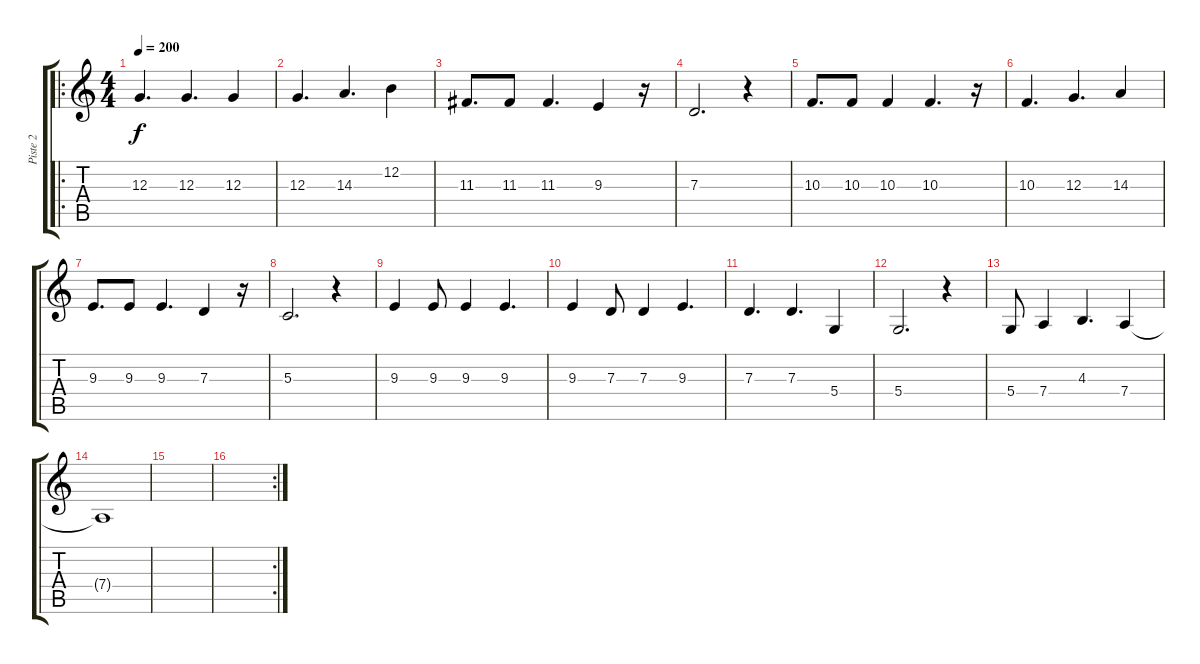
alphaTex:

\track ("Piste 2" "Piste 2") {instrument orchestralharp}
\staff {score tabs}
\tuning (E4 B3 G3 D3 A2 E2) {hide}
\ro
\ts (4 4)
\tempo 200
\clef g2
\ks c
12.3.4{d dy f} 12.3.4{d} 12.3.4 |
12.3.4{d} 14.3.4{d} 12.2.4 |
11.3.8{d} 11.3.8 11.3.4{d} 9.3.4 r.16 |
7.3.2{d} r.4 |
10.3.8{d} 10.3.8 10.3.4 10.3.4{d} r.16 |
10.3.4{d} 12.3.4{d} 14.3.4 |
9.3.8{d} 9.3.8 9.3.4{d} 7.3.4 r.16 |
5.3.2{d} r.4 |
9.3.4 9.3.8 9.3.4 9.3.4{d} |
9.3.4 7.3.8 7.3.4 9.3.4{d} |
7.3.4{d} 7.3.4{d} 5.4.4 |
5.4.2{d} r.4 |
5.4.8 7.4.4 4.3.4{d} 7.4.4 |
7.4{t}.1 |
|
\rc 2
